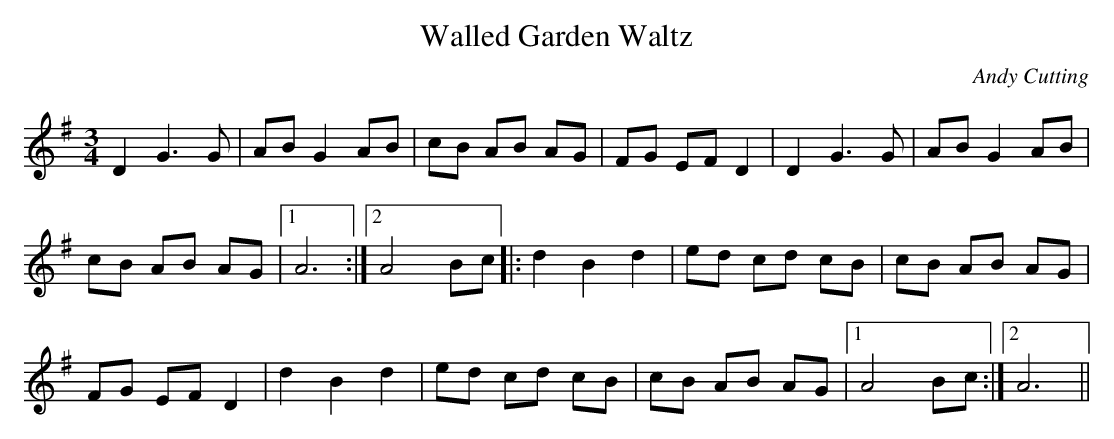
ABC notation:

X:1
T:Walled Garden Waltz
C:Andy Cutting
L:1/8
M:3/4
K:G
D2G3G | ABG2AB | cB AB AG | FG EF D2 | D2G3G | ABG2AB |
cB AB AG |1A6 :|2 A4Bc |: d2B2d2 | ed cd cB | cB AB AG|
FG EFD2 | d2B2d2 | ed cd cB | cB AB AG |1 A4Bc :|2 A6 ||
